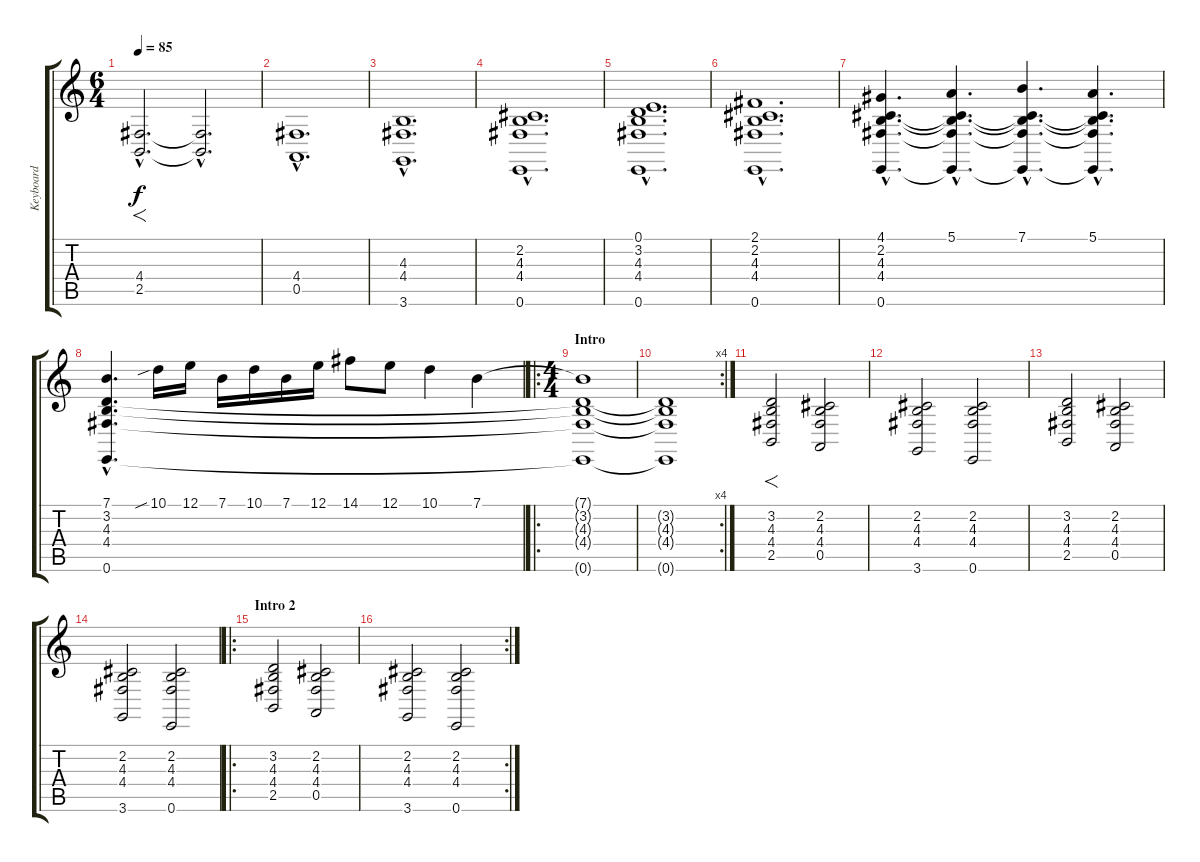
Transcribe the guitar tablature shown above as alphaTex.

\track ("Keyboard" "Keyboard") {instrument stringensemble1}
\staff {score tabs}
\tuning (E4 B3 G3 D3 A2 E2) {hide}
\ts (6 4)
\tempo 85
\clef g2
\ks c
(4.4{hac} 2.5{hac}).2{f d dy f balance 0 instrument stringensemble1} (4.4{hac t} 2.5{hac t}).2{d} |
(4.4{hac} 0.5{hac}).1{d balance 16} |
(4.3{hac} 4.4{hac} 3.6{hac}).1{d balance 0} |
(2.2{hac} 4.3{hac} 4.4{hac} 0.6{hac}).1{d balance 16} |
(0.1{hac} 3.2{hac} 4.3{hac} 4.4{hac} 0.6{hac}).1{d balance 8} |
(2.1{hac} 2.2{hac} 4.3{hac} 4.4{hac} 0.6{hac}).1{d} |
(4.1{hac} 2.2{hac} 4.3{hac} 4.4{hac} 0.6{hac}).4{d} (5.1{hac} 2.2{hac t} 4.3{hac t} 4.4{hac t} 0.6{hac t}).4{d} (7.1{hac} 2.2{hac t} 4.3{hac t} 4.4{hac t} 0.6{hac t}).4{d} (5.1{hac} 2.2{hac t} 4.3{hac t} 4.4{hac t} 0.6{hac t}).4{d} |
(7.1{hac} 3.2{hac} 4.3{hac} 4.4{hac} 0.6{hac}).4{d} 10.1{sib}.16 12.1.16 7.1.16 10.1.16 7.1.16 12.1.16 14.1.8 12.1.8 10.1.4 7.1.4 |
\ro
\ts (4 4)
\section ("" "Intro")
(7.1{t} 3.2{t} 4.3{t} 4.4{t} 0.6{t}).1{volume 3} |
\rc 4
(3.2{t} 4.3{t} 4.4{t} 0.6{t}).1 |
(3.2 4.3 4.4 2.5).2{f volume 11} (2.2 4.3 4.4 0.5).2 |
(2.2 4.3 4.4 3.6).2 (2.2 4.3 4.4 0.6).2 |
(3.2 4.3 4.4 2.5).2 (2.2 4.3 4.4 0.5).2 |
(2.2 4.3 4.4 3.6).2 (2.2 4.3 4.4 0.6).2 |
\ro
\section ("" "Intro 2")
(3.2 4.3 4.4 2.5).2 (2.2 4.3 4.4 0.5).2 |
\rc 2
(2.2 4.3 4.4 3.6).2 (2.2 4.3 4.4 0.6).2
